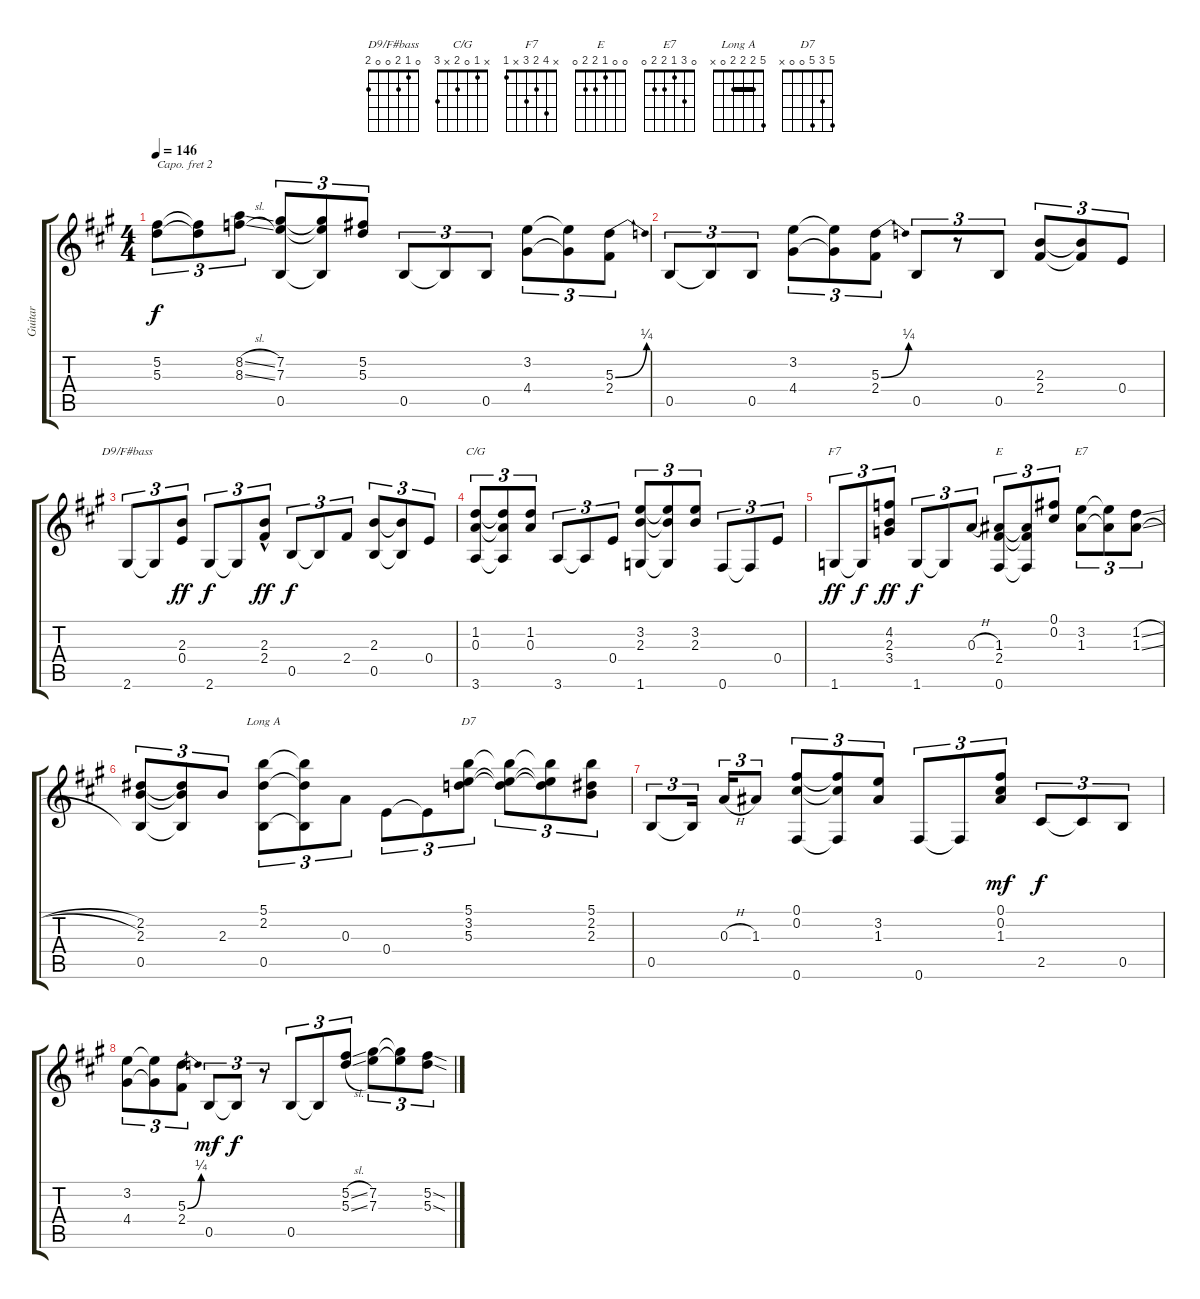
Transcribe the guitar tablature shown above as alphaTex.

\track ("Guitar" "Guitar") {instrument acousticguitarnylon}
\staff {score tabs}
\capo 2
\tuning (E4 B3 G3 D3 A2 E2) {hide}
\chord ("D9/F#bass" 0 1 2 0 0 2)
\chord ("C/G" x 1 0 2 x 3)
\chord ("F7" x 4 2 3 x 1)
\chord ("E" 0 0 1 2 2 0)
\chord ("E7" 0 3 1 2 2 0)
\chord ("Long A" 5 2 2 2 0 x) {barre 2}
\chord ("D7" 5 3 5 0 0 x)
\ts (4 4)
\tempo 146
\clef g2
\ks a
(5.2 5.3).8{tu (3 2) dy f} (5.2{t} 5.3{t}).8{tu (3 2)} (8.2{sl} 8.3{sl}).8{tu (3 2)} (7.2 7.3 0.5).8{tu (3 2)} (7.2{t} 7.3{t} 0.5{t}).8{tu (3 2)} (5.2 5.3).8{tu (3 2)} 0.5.8{tu (3 2)} 0.5{t}.8{tu (3 2)} 0.5.8{tu (3 2)} (3.2 4.4).8{tu (3 2)} (3.2{t} 4.4{t}).8{tu (3 2)} (5.3{be (bend 0 0 60 1)} 2.4).8{tu (3 2)} |
0.5.8{tu (3 2)} 0.5{t}.8{tu (3 2)} 0.5.8{tu (3 2)} (3.2 4.4).8{tu (3 2)} (3.2{t} 4.4{t}).8{tu (3 2)} (5.3{be (bend 0 0 60 1)} 2.4).8{tu (3 2)} 0.5.8{tu (3 2)} r.8{tu (3 2)} 0.5.8{tu (3 2)} (2.3 2.4).8{tu (3 2)} (2.3{t} 2.4{t}).8{tu (3 2)} 0.4.8{tu (3 2)} |
2.6.8{tu (3 2) ch "D9/F#bass"} 2.6{t}.8{tu (3 2)} (2.3 0.4).8{tu (3 2) dy ff} 2.6.8{tu (3 2) dy f} 2.6{t}.8{tu (3 2)} (2.3{hac} 2.4{hac}).8{tu (3 2) dy ff} 0.5.8{tu (3 2) dy f} 0.5{t}.8{tu (3 2)} 2.4.8{tu (3 2)} (2.3 0.5).8{tu (3 2)} (2.3{t} 0.5{t}).8{tu (3 2)} 0.4.8{tu (3 2)} |
(1.2 0.3 3.6).8{tu (3 2) ch "C/G"} (1.2{t} 0.3{t} 3.6{t}).8{tu (3 2)} (1.2 0.3).8{tu (3 2)} 3.6.8{tu (3 2)} 3.6{t}.8{tu (3 2)} 0.4.8{tu (3 2)} (3.2 2.3 1.6).8{tu (3 2)} (3.2{t} 2.3{t} 1.6{t}).8{tu (3 2)} (3.2 2.3).8{tu (3 2)} 0.6.8{tu (3 2)} 0.6{t}.8{tu (3 2)} 0.4.8{tu (3 2)} |
1.6.8{tu (3 2) ch "F7" dy ff} 1.6{t}.8{tu (3 2) dy f} (4.2 2.3 3.4).8{tu (3 2) dy ff} 1.6.8{tu (3 2) dy f} 1.6{t}.8{tu (3 2)} 0.3{h}.8{tu (3 2)} (1.3 2.4 0.6).8{tu (3 2) ch "E"} (1.3{t} 2.4{t} 0.6{t}).8{tu (3 2)} (0.1 0.2).8{tu (3 2)} (3.2 1.3).8{tu (3 2) ch "E7"} (3.2{t} 1.3{t}).8{tu (3 2)} (1.2{sl} 1.3{sl}).8{tu (3 2)} |
(2.2 2.3 0.5).8{tu (3 2)} (2.2{t} 2.3{t} 0.5{t}).8{tu (3 2)} 2.3.8{tu (3 2)} (5.1 2.2 0.5).8{tu (3 2) ch "Long A"} (5.1{t} 2.2{t} 0.5{t}).8{tu (3 2)} 0.3.8{tu (3 2)} 0.4.8{tu (3 2)} 0.4{t}.8{tu (3 2)} (5.1 3.2 5.3).8{tu (3 2) ch "D7"} (5.1{t} 3.2{t} 5.3{t}).8{tu (3 2)} (5.1{t} 3.2{t} 5.3{t}).8{tu (3 2)} (5.1 2.2 2.3).8{tu (3 2)} |
0.5.8{tu (3 2)} 0.5{t}.16{tu (3 2)} 0.3{h}.16{tu (3 2)} 1.3.8{tu (3 2)} (0.1 0.2 0.6).8{tu (3 2)} (0.1{t} 0.2{t} 0.6{t}).8{tu (3 2)} (3.2 1.3).8{tu (3 2)} 0.6.8{tu (3 2)} 0.6{t}.8{tu (3 2)} (0.1 0.2 1.3).8{tu (3 2) dy mf} 2.5.8{tu (3 2) dy f} 2.5{t}.8{tu (3 2)} 0.5.8{tu (3 2)} |
(3.2 4.4).8{tu (3 2)} (3.2{t} 4.4{t}).8{tu (3 2)} (5.3{be (bend 0 0 60 1)} 2.4).8{tu (3 2)} 0.5.8{tu (3 2) dy mf} 0.5{t}.8{tu (3 2) dy f} r.8{tu (3 2)} 0.5.8{tu (3 2)} 0.5{t}.8{tu (3 2)} (5.2{sl} 5.3{sl}).8{tu (3 2)} (7.2 7.3).8{tu (3 2)} (7.2{t} 7.3{t}).8{tu (3 2)} (5.2{sod} 5.3{sod}).8{tu (3 2)}
